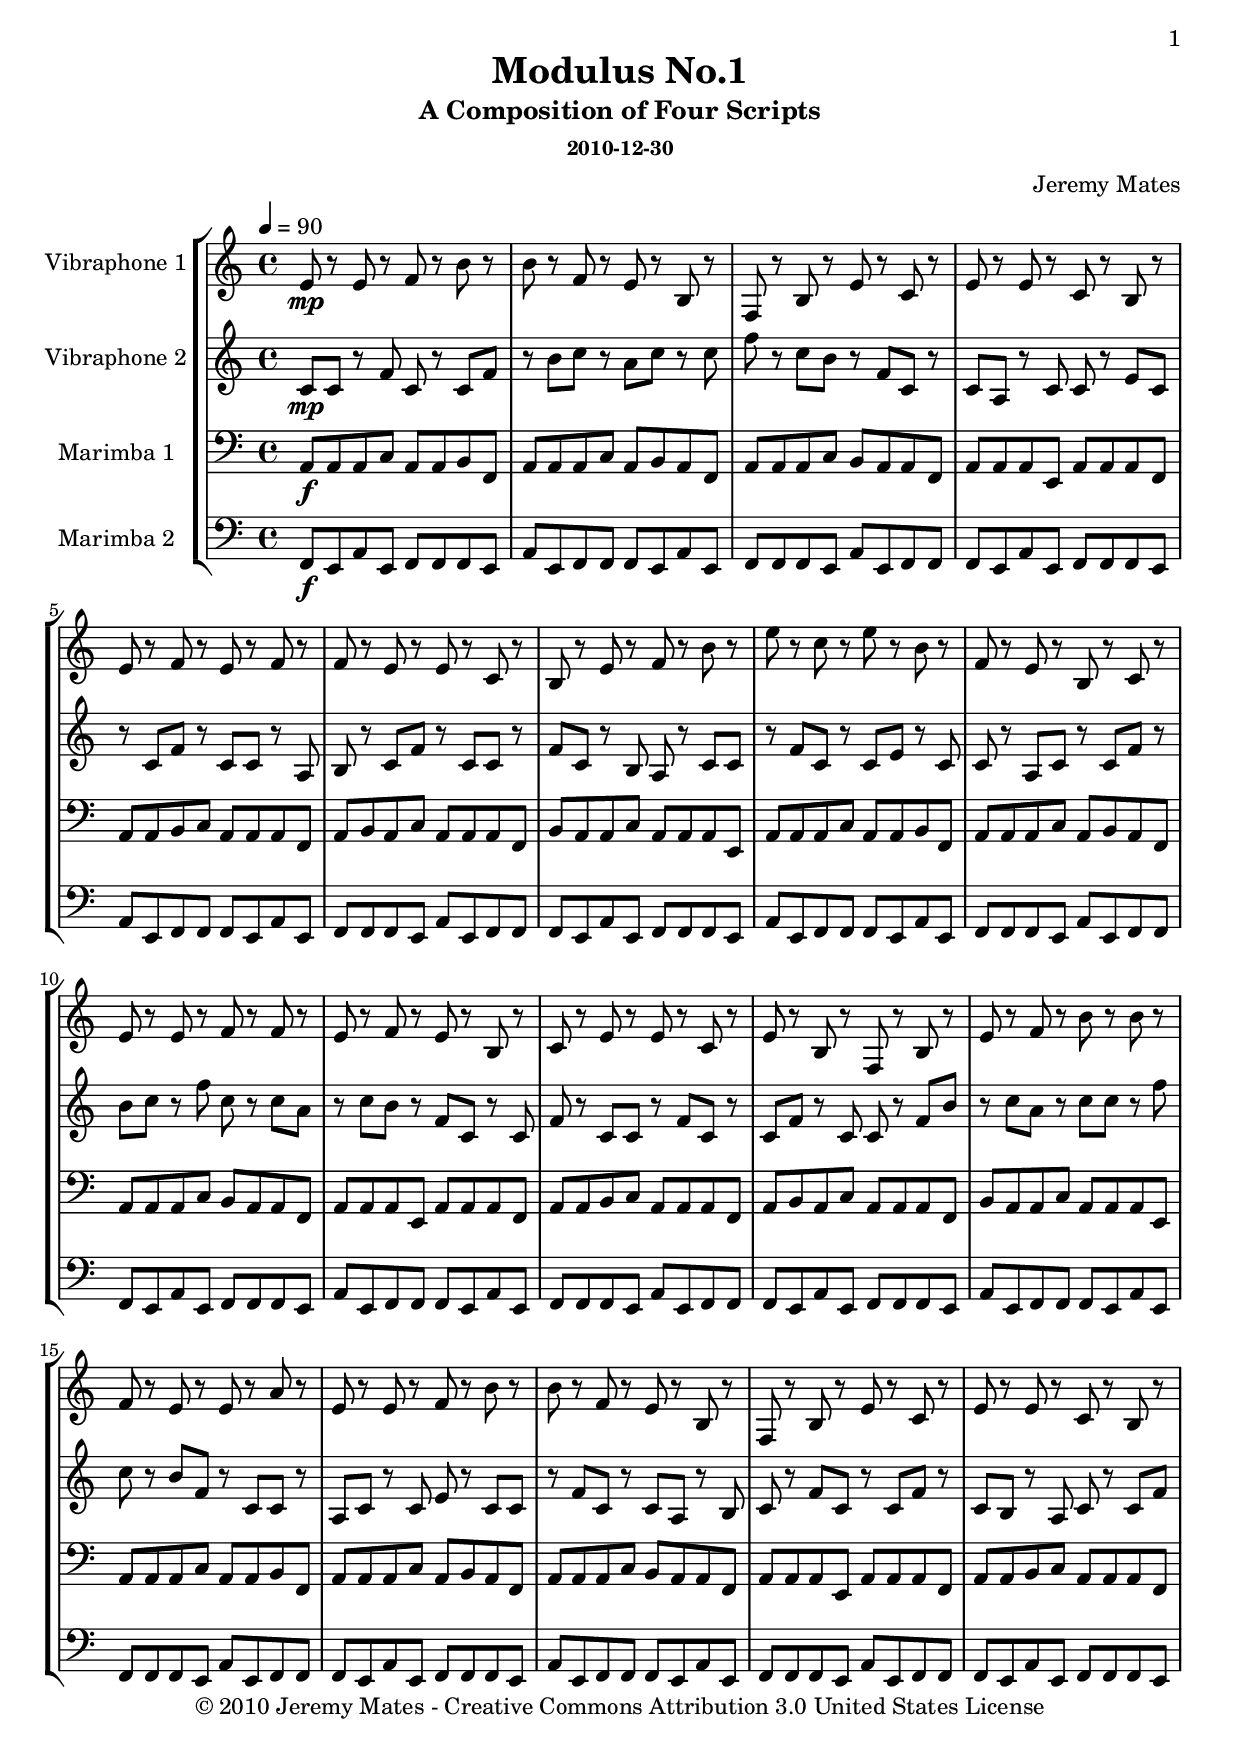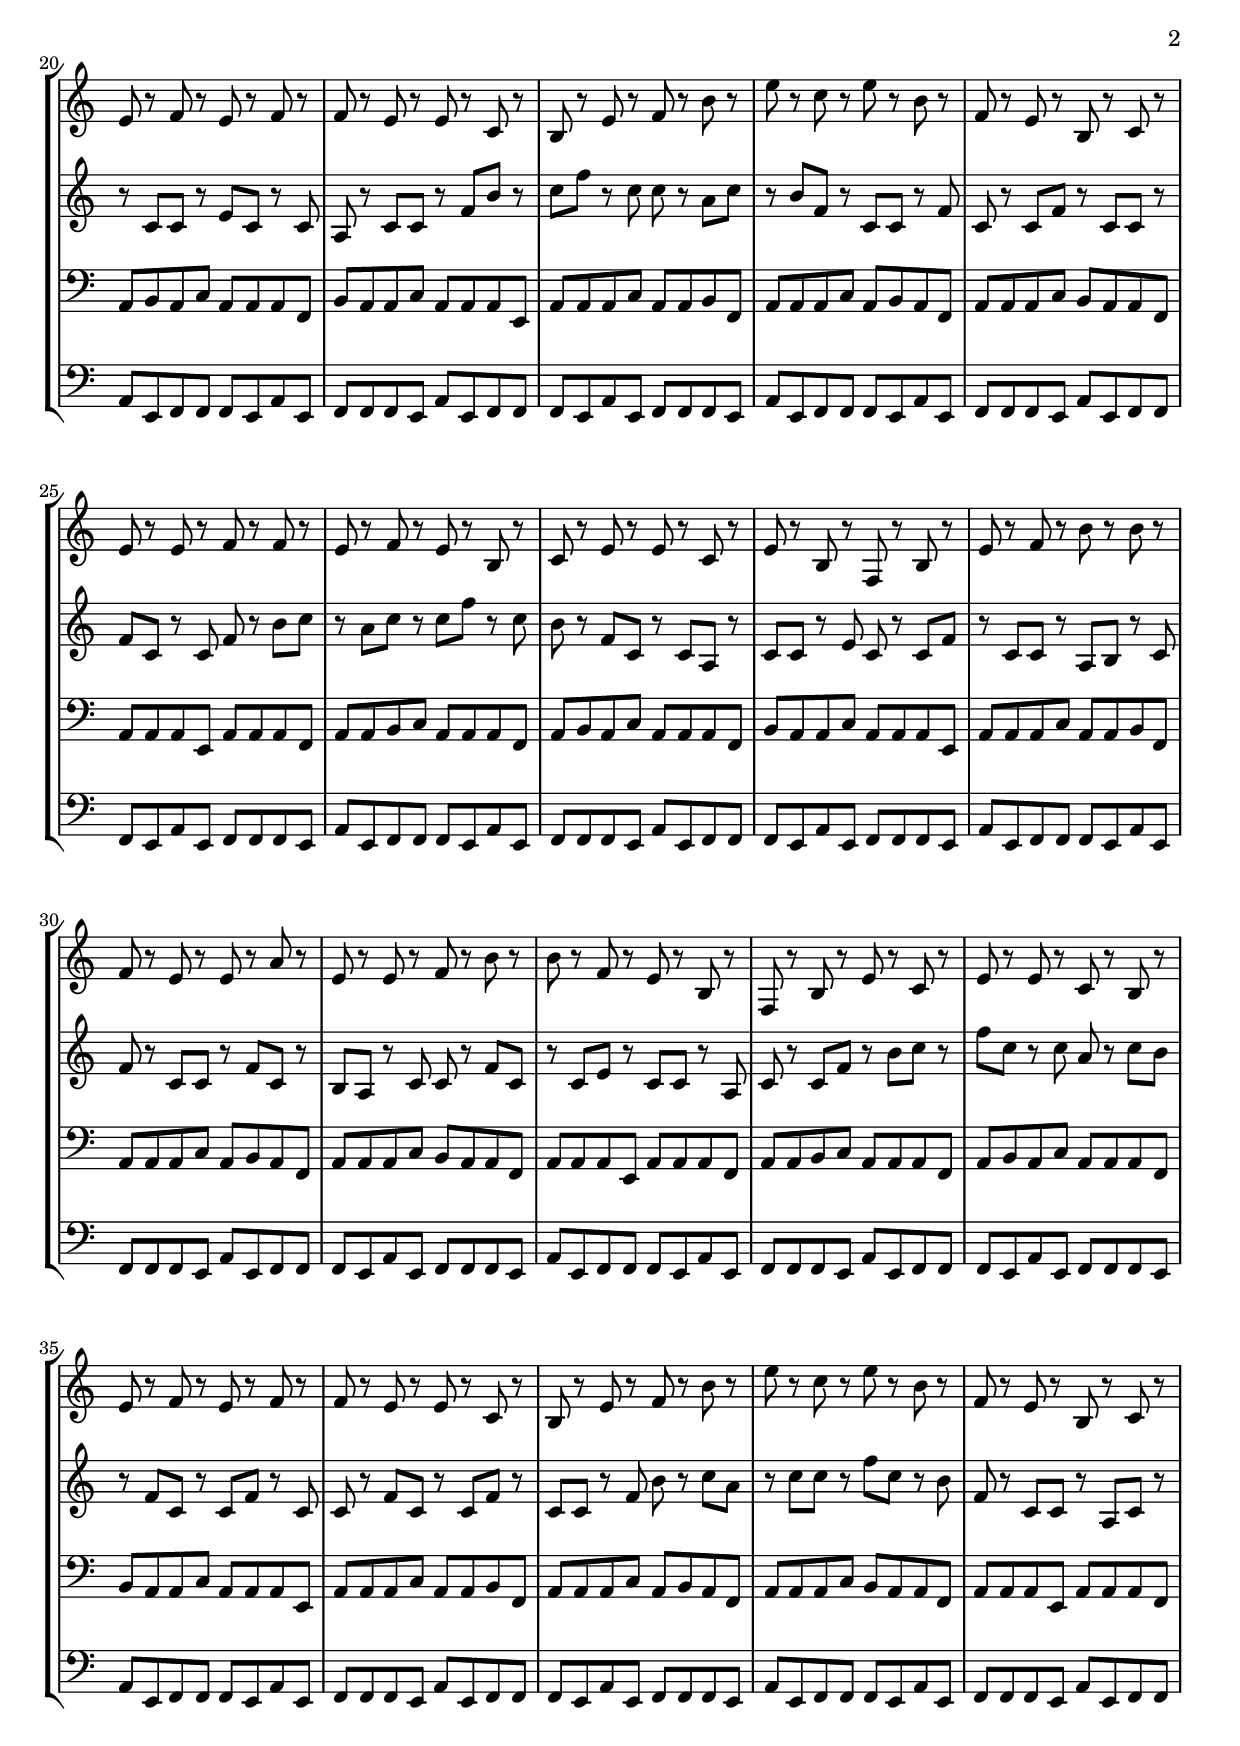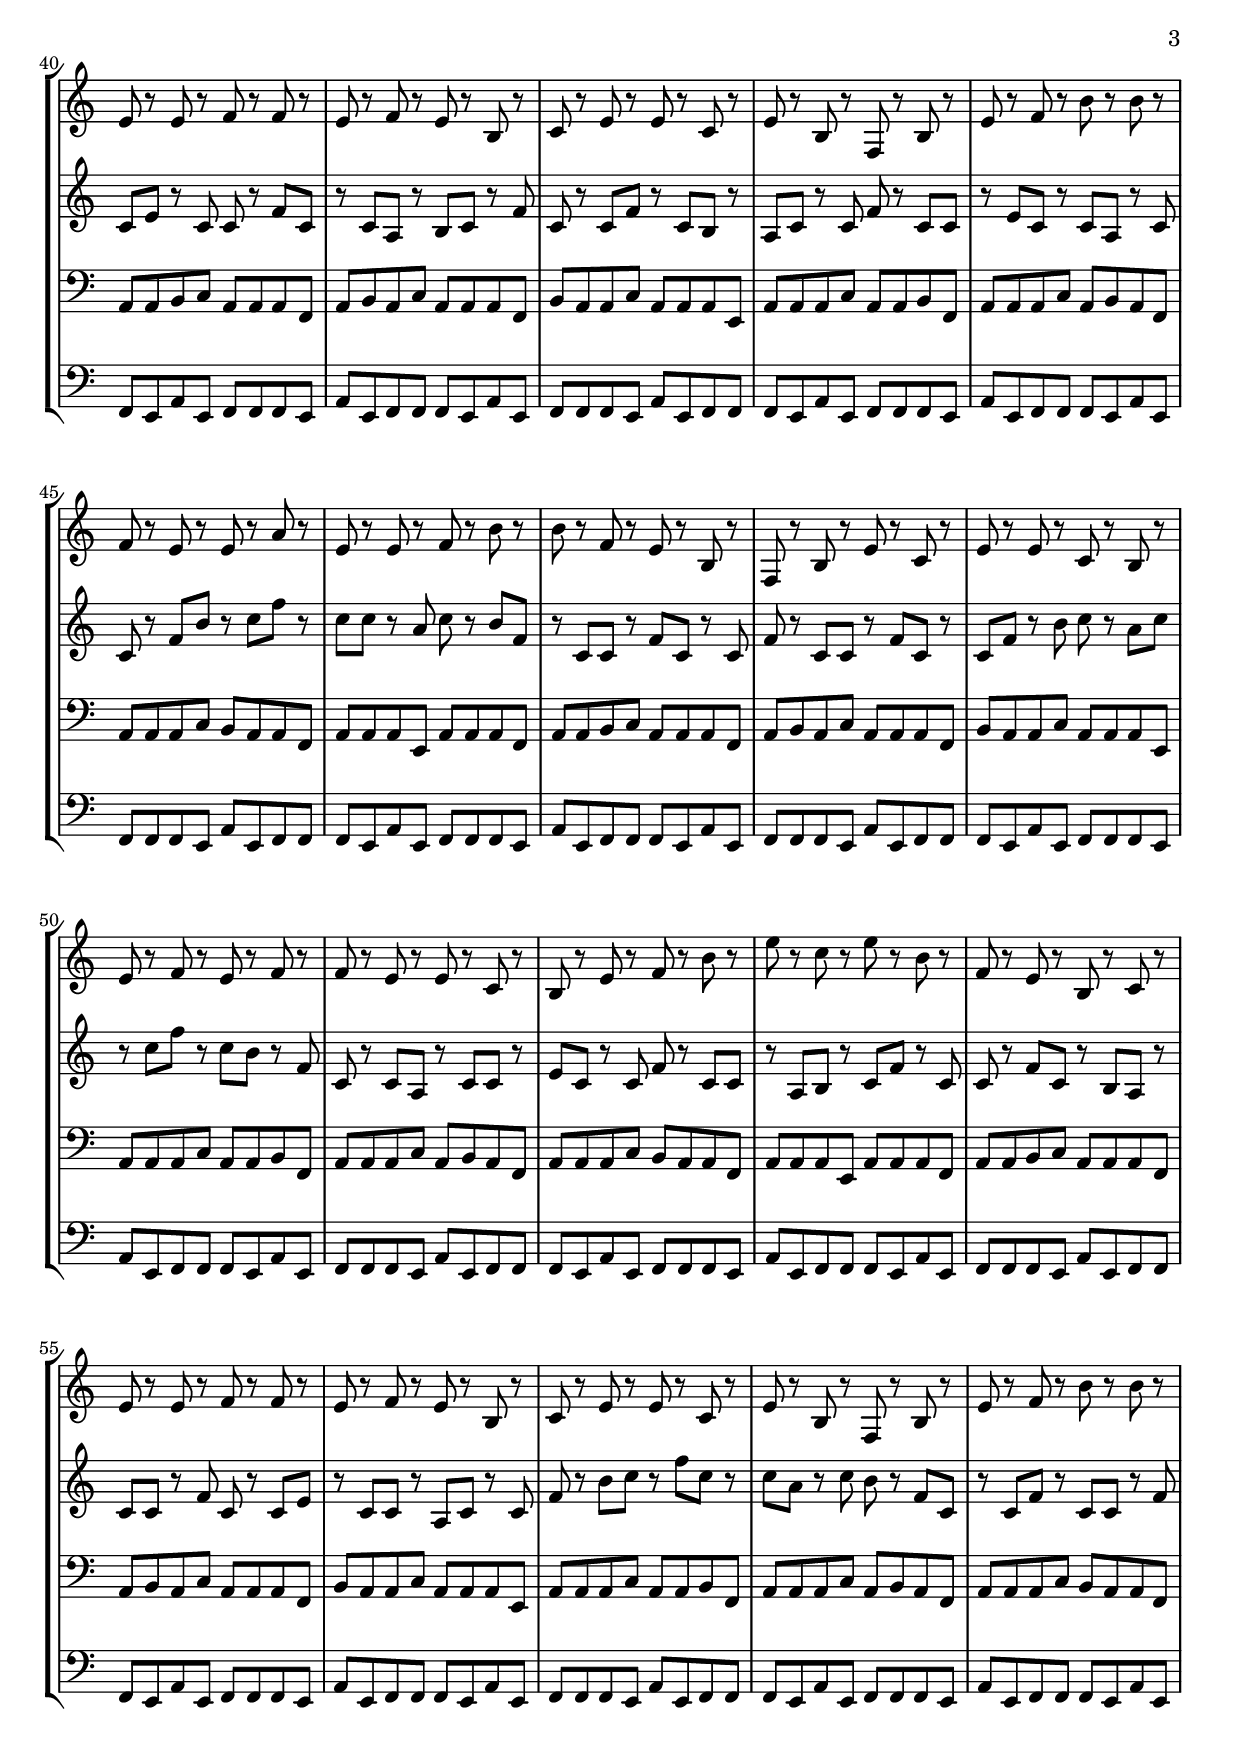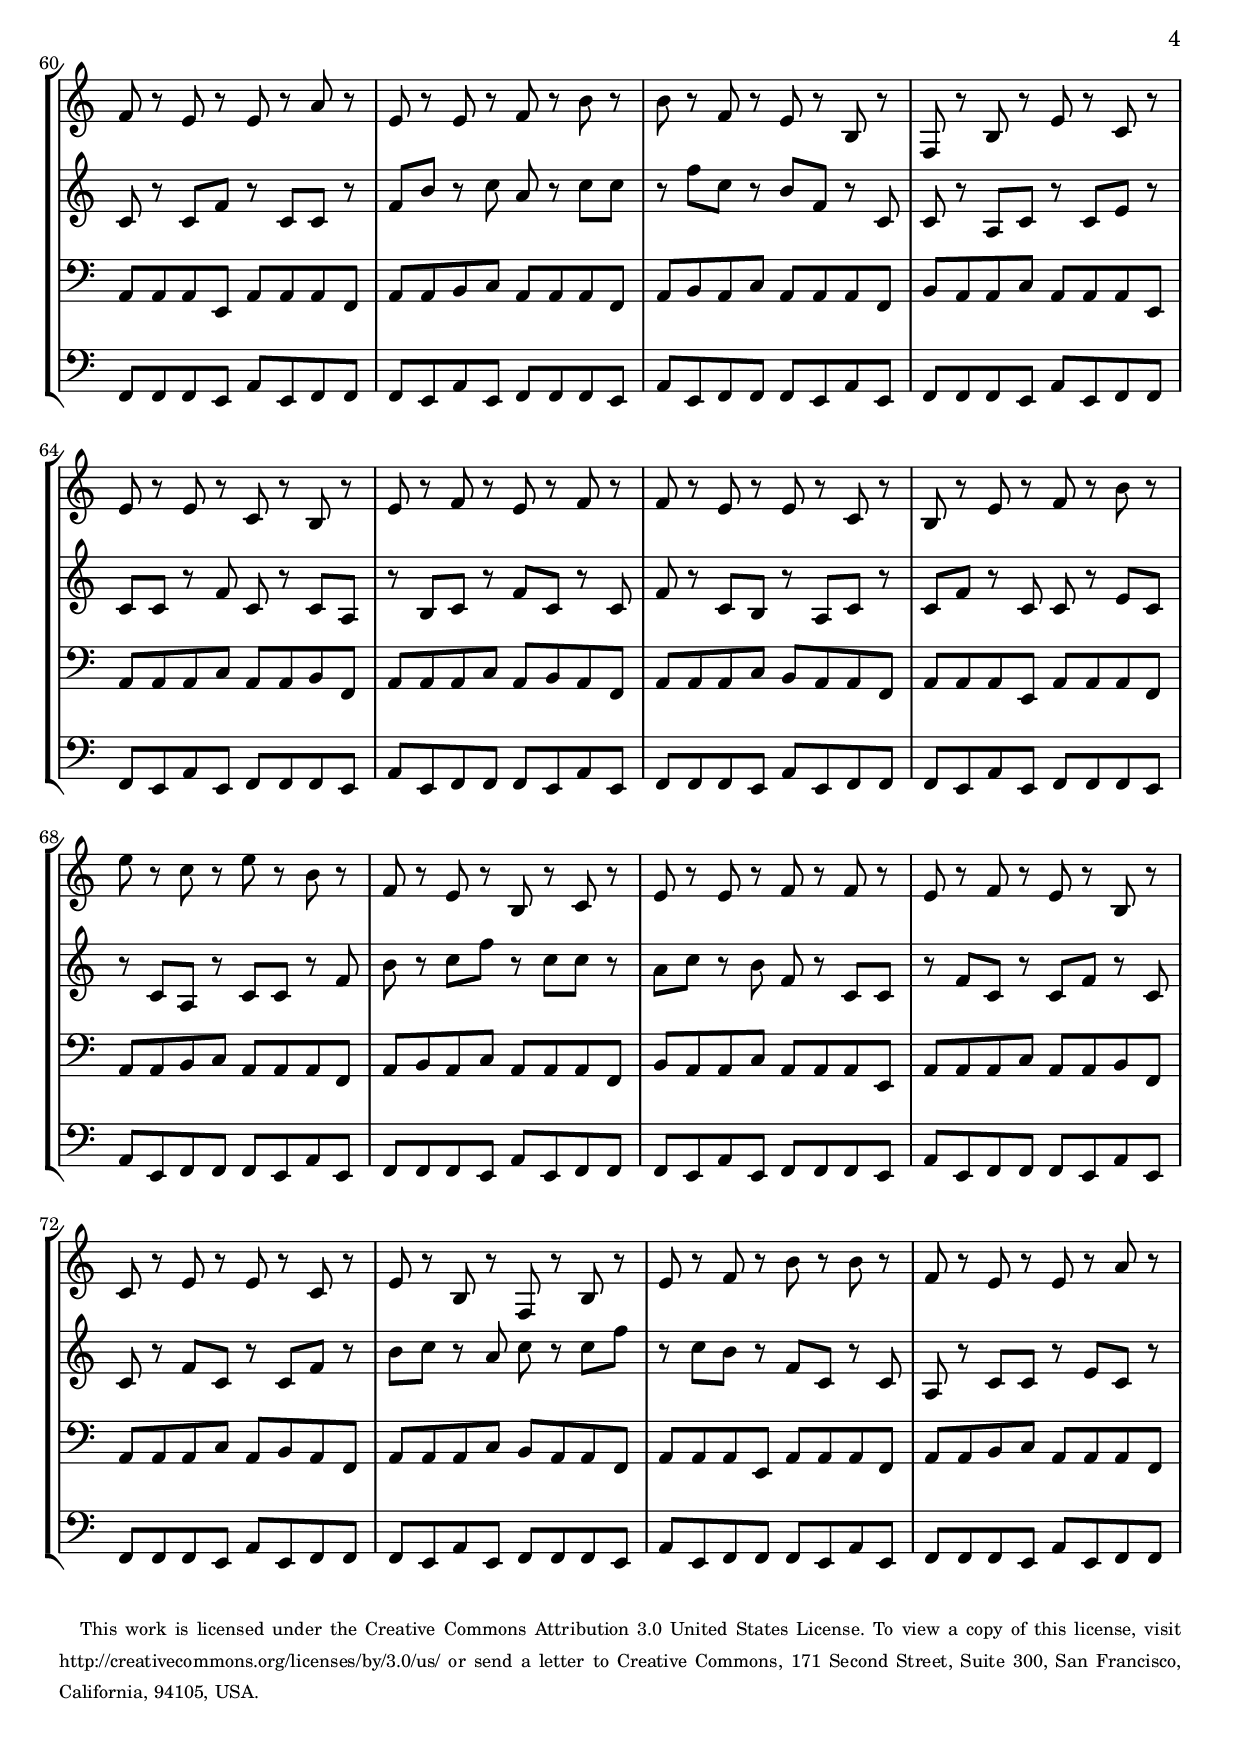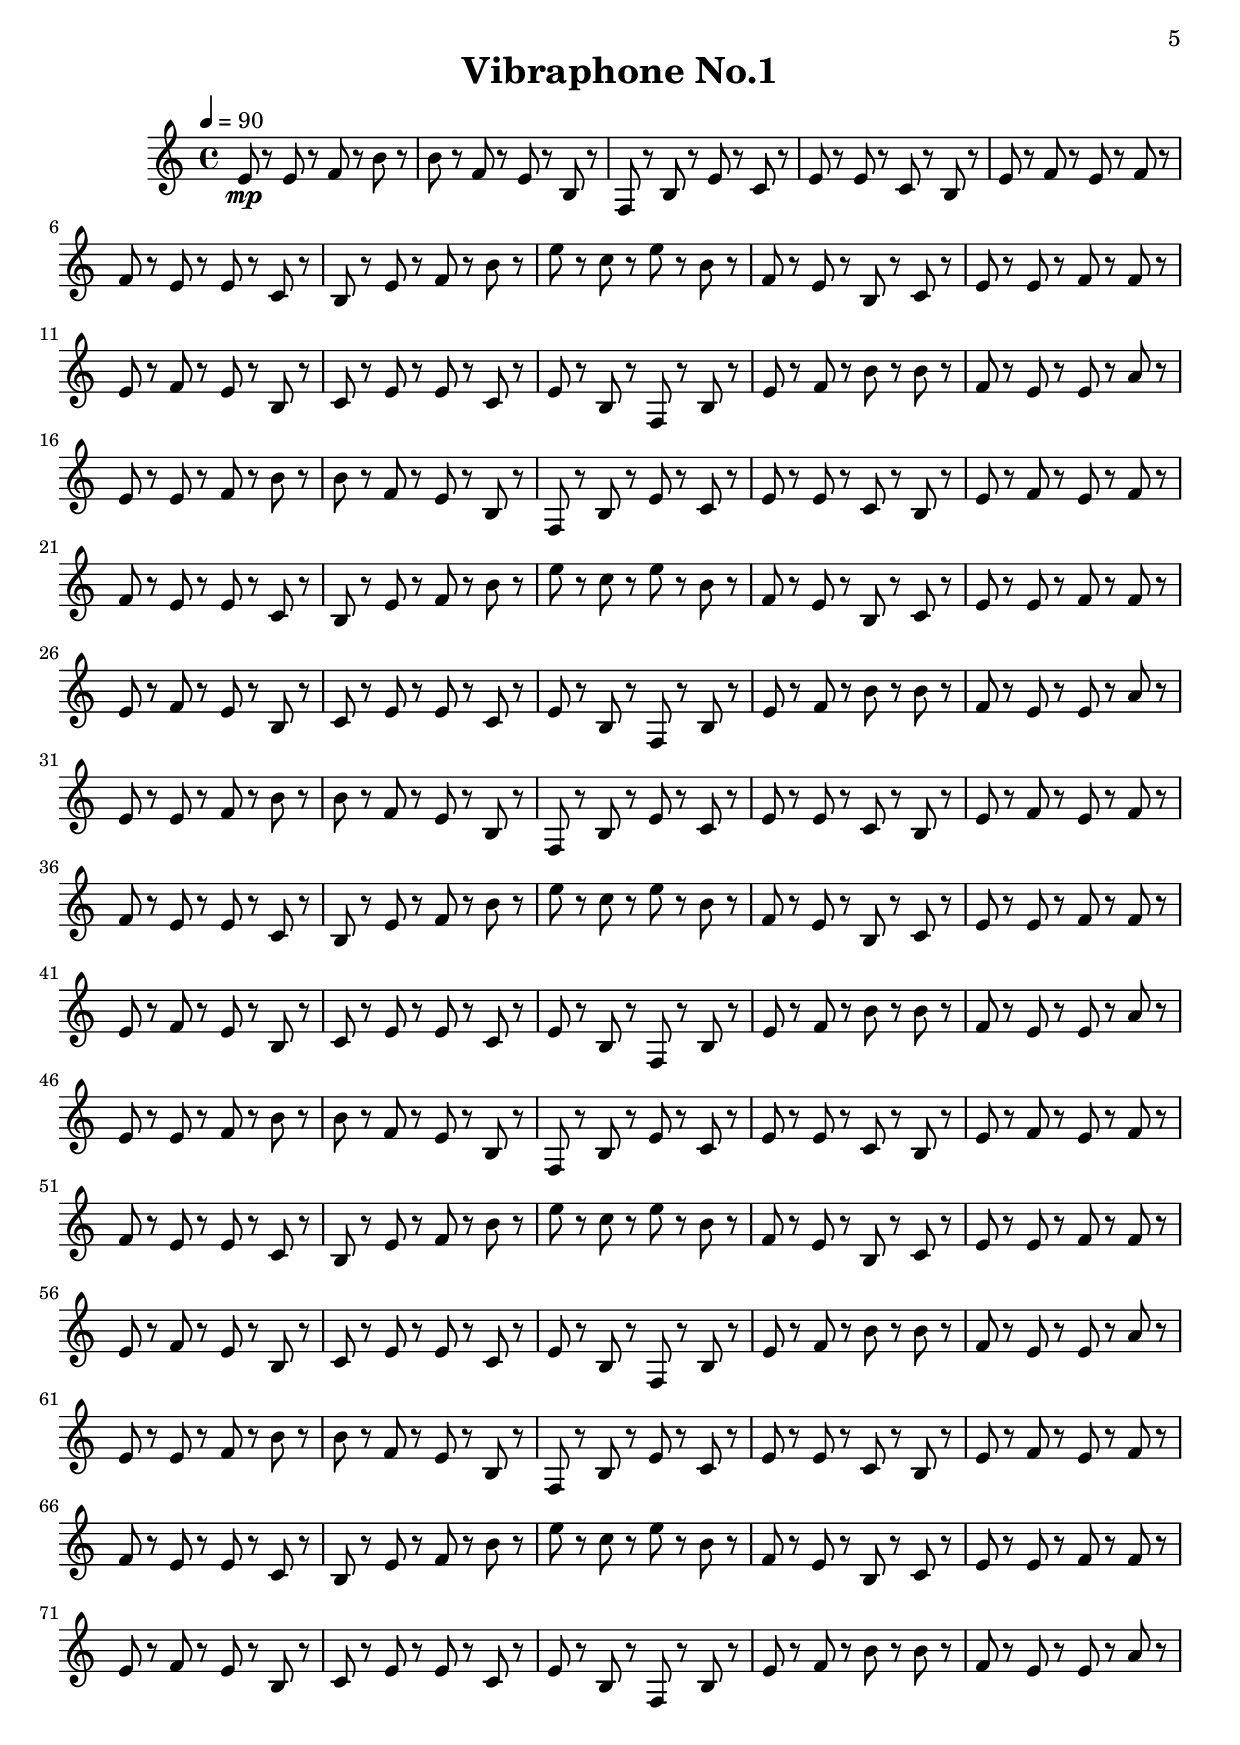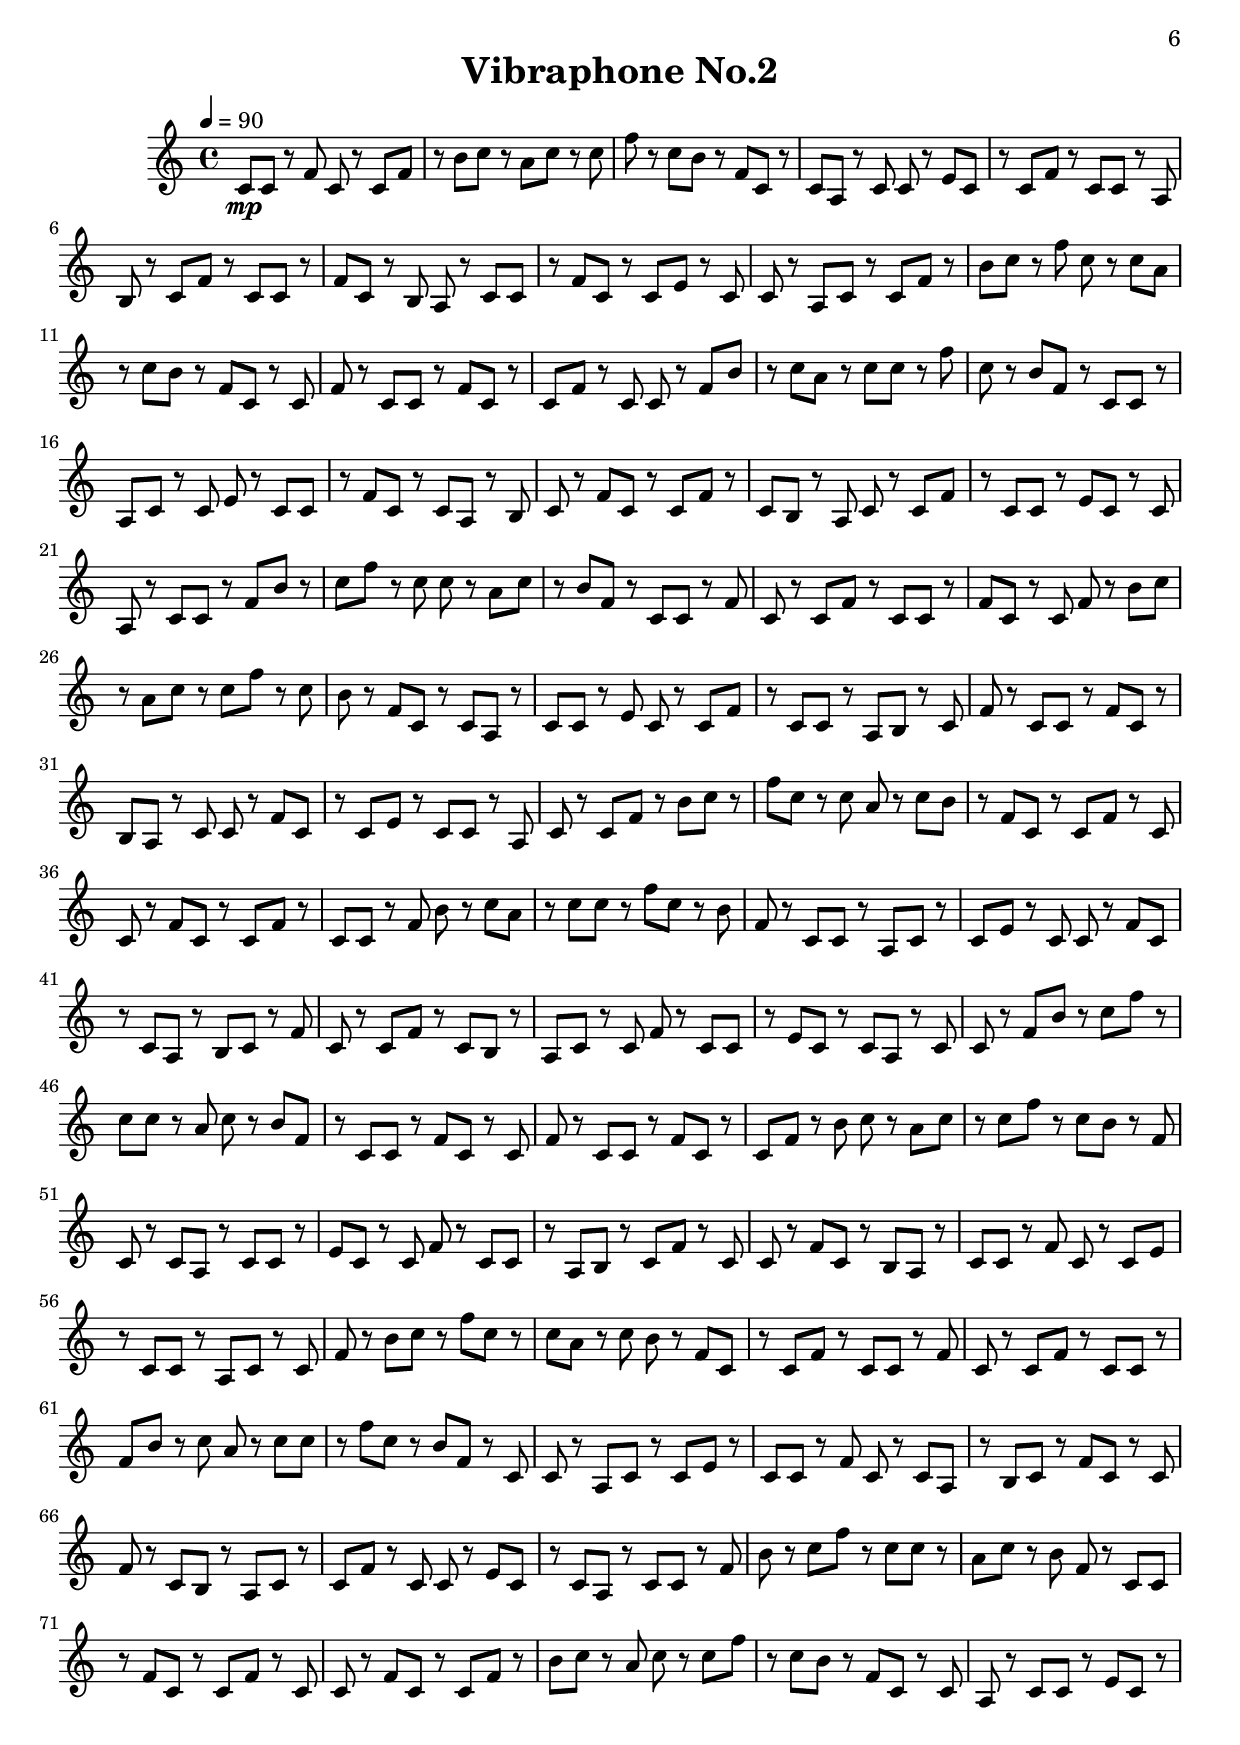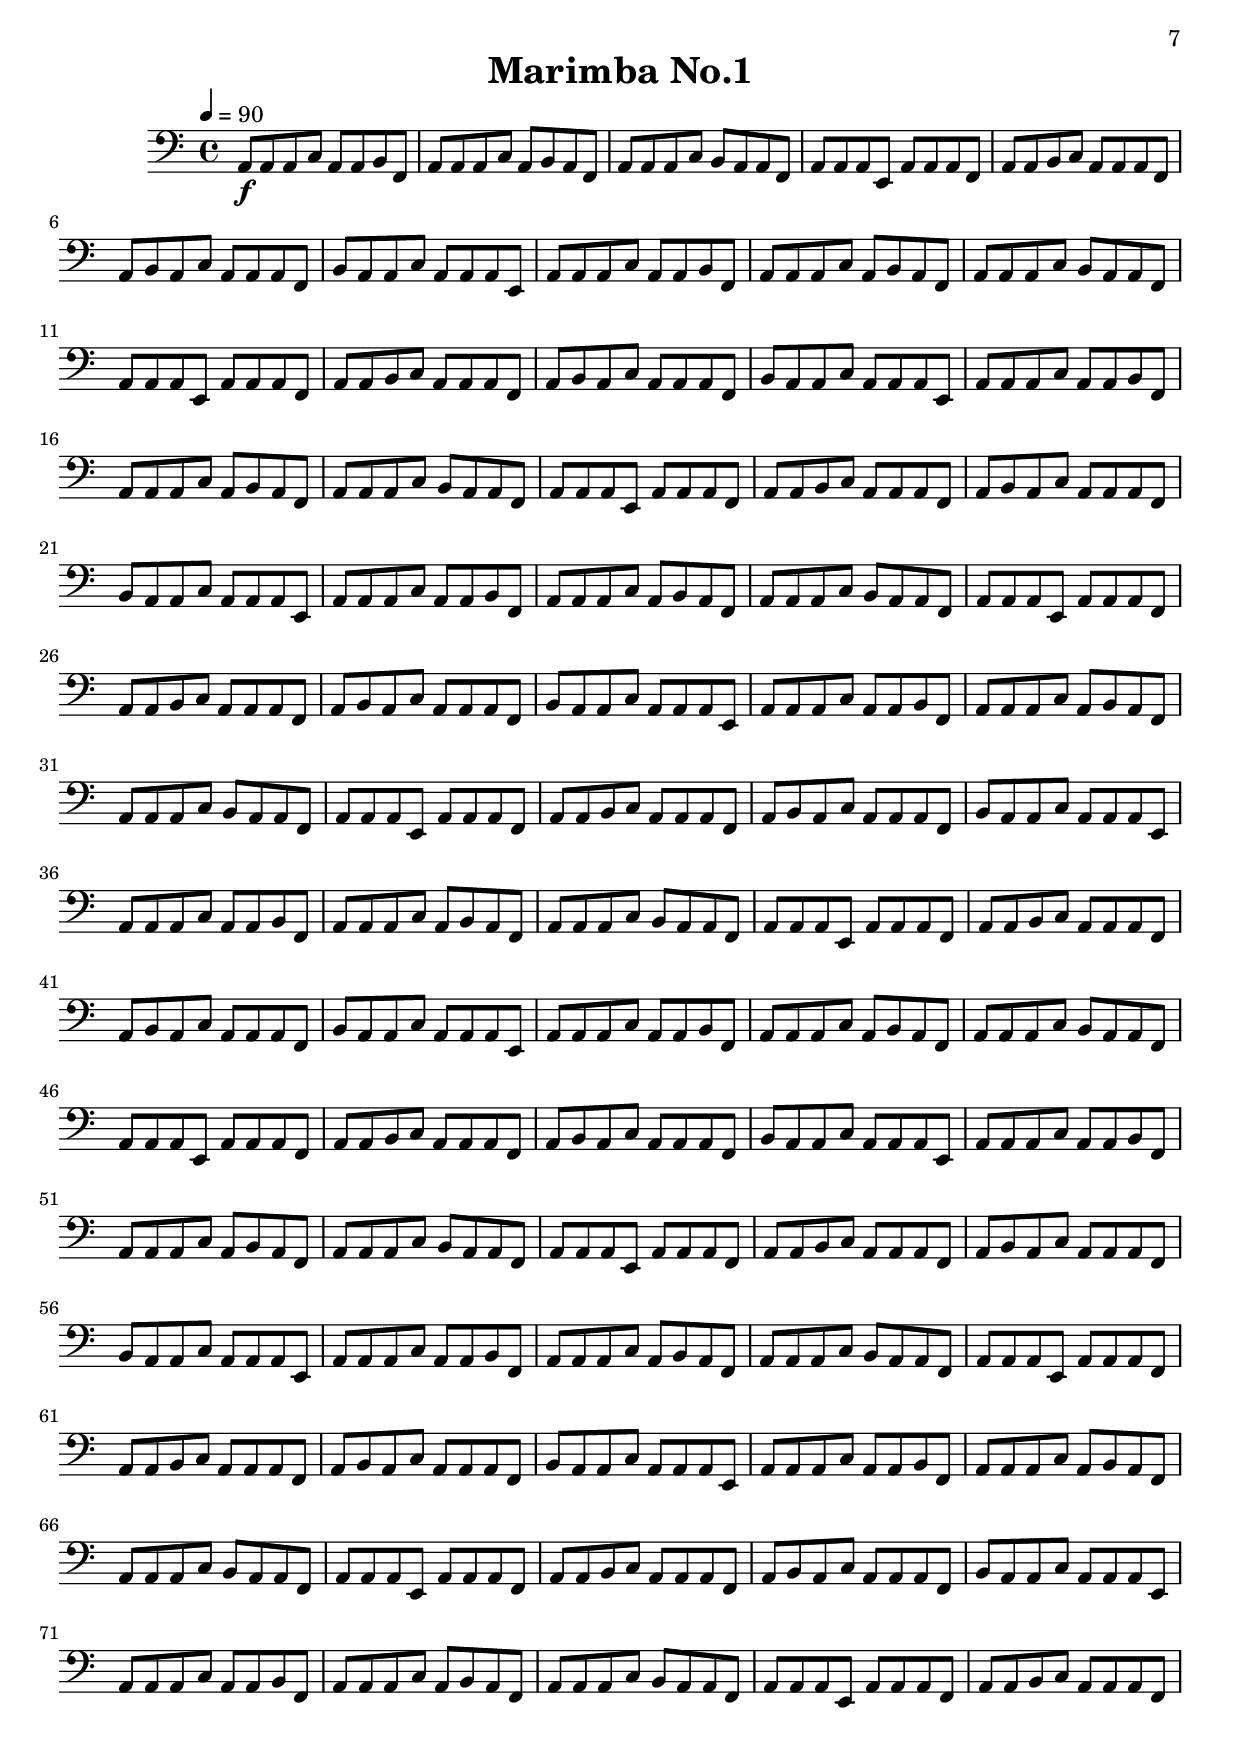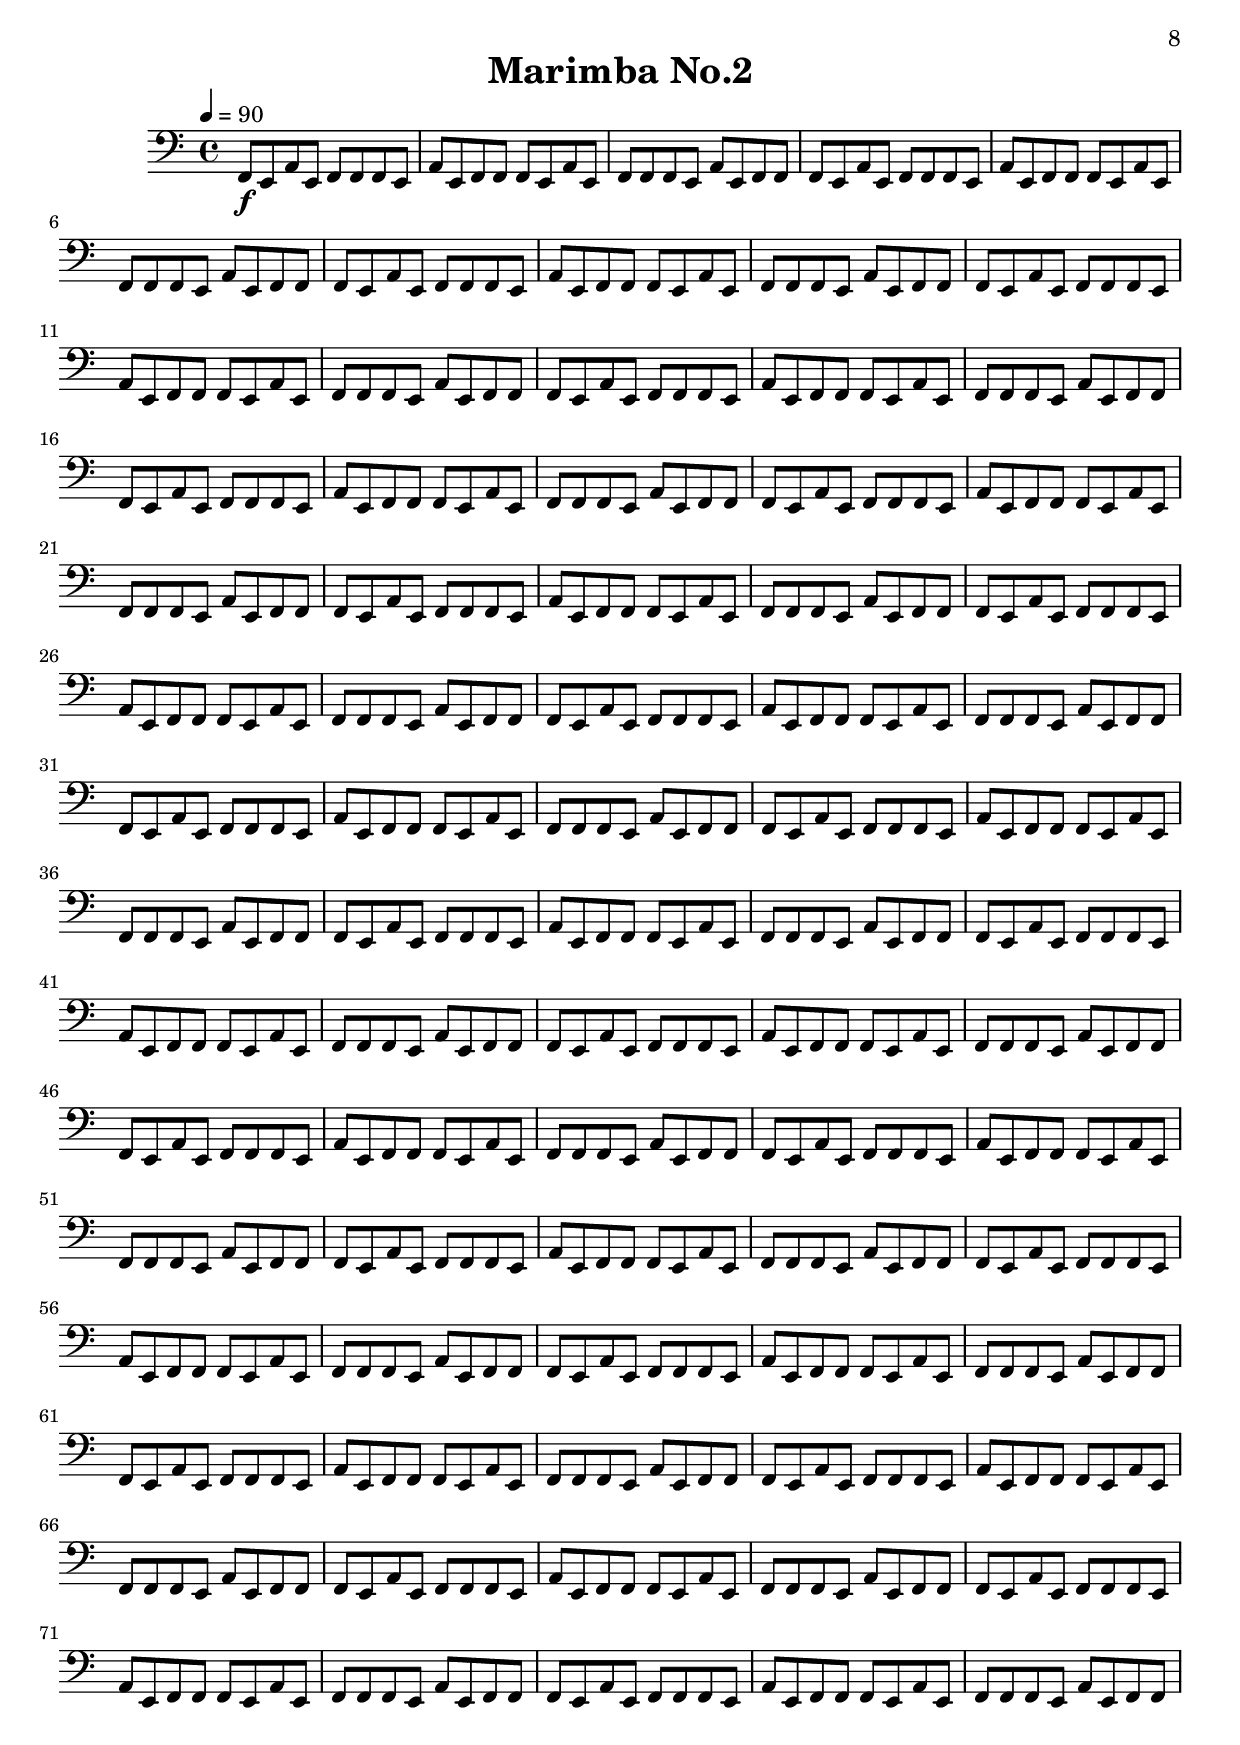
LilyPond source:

% LilyPond engraving system - http://www.lilypond.org/

\version "2.16.0"

#(define-markup-list-command (paragraph layout props args) (markup-list?)
 (interpret-markup-list layout props
   (make-justified-lines-markup-list (cons (make-hspace-markup 2) args))))

marimbaOne = \relative c {
  \set Staff.midiInstrument = #"Marimba"

  \clef bass
  \key c \major
  \time 4/4
  \tempo 4=90

a8\f a a c a a b f |
  a a a c a b a f |
  a a a c b a a f |
  a a a e a a a f |
  a a b c a a a f |
  a b a c a a a f |
  b a a c a a a e |
  a a a c a a b f |
  a a a c a b a f |
  a a a c b a a f |
  a a a e a a a f |
  a a b c a a a f |
  a b a c a a a f |
  b a a c a a a e |
  a a a c a a b f |
  a a a c a b a f |
  a a a c b a a f |
  a a a e a a a f |
  a a b c a a a f |
  a b a c a a a f |
  b a a c a a a e |
  a a a c a a b f |
  a a a c a b a f |
  a a a c b a a f |
  a a a e a a a f |
  a a b c a a a f |
  a b a c a a a f |
  b a a c a a a e |
  a a a c a a b f |
  a a a c a b a f |
  a a a c b a a f |
  a a a e a a a f |
  a a b c a a a f |
  a b a c a a a f |
  b a a c a a a e |
  a a a c a a b f |
  a a a c a b a f |
  a a a c b a a f |
  a a a e a a a f |
  a a b c a a a f |
  a b a c a a a f |
  b a a c a a a e |
  a a a c a a b f |
  a a a c a b a f |
  a a a c b a a f |
  a a a e a a a f |
  a a b c a a a f |
  a b a c a a a f |
  b a a c a a a e |
  a a a c a a b f |
  a a a c a b a f |
  a a a c b a a f |
  a a a e a a a f |
  a a b c a a a f |
  a b a c a a a f |
  b a a c a a a e |
  a a a c a a b f |
  a a a c a b a f |
  a a a c b a a f |
  a a a e a a a f |
  a a b c a a a f |
  a b a c a a a f |
  b a a c a a a e |
  a a a c a a b f |
  a a a c a b a f |
  a a a c b a a f |
  a a a e a a a f |
  a a b c a a a f |
  a b a c a a a f |
  b a a c a a a e |
  a a a c a a b f |
  a a a c a b a f |
  a a a c b a a f |
  a a a e a a a f |
  a a b c a a a f |
}

marimbaTwo = \relative c, {
  \set Staff.midiInstrument = #"Marimba"

  \clef bass
  \key c \major
  \time 4/4
  \tempo 4=90

f8\f e a e f f f e |
  a e f f f e a e |
  f f f e a e f f |
  f e a e f f f e |
  a e f f f e a e |
  f f f e a e f f |
  f e a e f f f e |
  a e f f f e a e |
  f f f e a e f f |
  f e a e f f f e |
  a e f f f e a e |
  f f f e a e f f |
  f e a e f f f e |
  a e f f f e a e |
  f f f e a e f f |
  f e a e f f f e |
  a e f f f e a e |
  f f f e a e f f |
  f e a e f f f e |
  a e f f f e a e |
  f f f e a e f f |
  f e a e f f f e |
  a e f f f e a e |
  f f f e a e f f |
  f e a e f f f e |
  a e f f f e a e |
  f f f e a e f f |
  f e a e f f f e |
  a e f f f e a e |
  f f f e a e f f |
  f e a e f f f e |
  a e f f f e a e |
  f f f e a e f f |
  f e a e f f f e |
  a e f f f e a e |
  f f f e a e f f |
  f e a e f f f e |
  a e f f f e a e |
  f f f e a e f f |
  f e a e f f f e |
  a e f f f e a e |
  f f f e a e f f |
  f e a e f f f e |
  a e f f f e a e |
  f f f e a e f f |
  f e a e f f f e |
  a e f f f e a e |
  f f f e a e f f |
  f e a e f f f e |
  a e f f f e a e |
  f f f e a e f f |
  f e a e f f f e |
  a e f f f e a e |
  f f f e a e f f |
  f e a e f f f e |
  a e f f f e a e |
  f f f e a e f f |
  f e a e f f f e |
  a e f f f e a e |
  f f f e a e f f |
  f e a e f f f e |
  a e f f f e a e |
  f f f e a e f f |
  f e a e f f f e |
  a e f f f e a e |
  f f f e a e f f |
  f e a e f f f e |
  a e f f f e a e |
  f f f e a e f f |
  f e a e f f f e |
  a e f f f e a e |
  f f f e a e f f |
  f e a e f f f e |
  a e f f f e a e |
  f f f e a e f f |
}

vibraphoneOne = \relative c' {
  \set Staff.midiInstrument = #"Vibraphone"

  \clef treble
  \key c \major
  \time 4/4
  \tempo 4=90

e8\mp r e r f r b r |
  b r f r e r b r |
  f r b r e r c r |
  e r e r c r b r |
  e r f r e r f r |
  f r e r e r c r |
  b r e r f r b r |
  e r c r e r b r |
  f r e r b r c r |
  e r e r f r f r |
  e r f r e r b r |
  c r e r e r c r |
  e r b r f r b r |
  e r f r b r b r |
  f r e r e r a r |
  e r e r f r b r |
  b r f r e r b r |
  f r b r e r c r |
  e r e r c r b r |
  e r f r e r f r |
  f r e r e r c r |
  b r e r f r b r |
  e r c r e r b r |
  f r e r b r c r |
  e r e r f r f r |
  e r f r e r b r |
  c r e r e r c r |
  e r b r f r b r |
  e r f r b r b r |
  f r e r e r a r |
  e r e r f r b r |
  b r f r e r b r |
  f r b r e r c r |
  e r e r c r b r |
  e r f r e r f r |
  f r e r e r c r |
  b r e r f r b r |
  e r c r e r b r |
  f r e r b r c r |
  e r e r f r f r |
  e r f r e r b r |
  c r e r e r c r |
  e r b r f r b r |
  e r f r b r b r |
  f r e r e r a r |
  e r e r f r b r |
  b r f r e r b r |
  f r b r e r c r |
  e r e r c r b r |
  e r f r e r f r |
  f r e r e r c r |
  b r e r f r b r |
  e r c r e r b r |
  f r e r b r c r |
  e r e r f r f r |
  e r f r e r b r |
  c r e r e r c r |
  e r b r f r b r |
  e r f r b r b r |
  f r e r e r a r |
  e r e r f r b r |
  b r f r e r b r |
  f r b r e r c r |
  e r e r c r b r |
  e r f r e r f r |
  f r e r e r c r |
  b r e r f r b r |
  e r c r e r b r |
  f r e r b r c r |
  e r e r f r f r |
  e r f r e r b r |
  c r e r e r c r |
  e r b r f r b r |
  e r f r b r b r |
  f r e r e r a r |
}

vibraphoneTwo = \relative c' {
  \set Staff.midiInstrument = #"Vibraphone"

  \clef treble
  \key c \major
  \time 4/4
  \tempo 4=90

c8\mp c r f c r c f |
  r b c r a c r c |
  f r c b r f c r |
  c a r c c r e c |
  r c f r c c r a |
  b r c f r c c r |
  f c r b a r c c |
  r f c r c e r c |
  c r a c r c f r |
  b c r f c r c a |
  r c b r f c r c |
  f r c c r f c r |
  c f r c c r f b |
  r c a r c c r f |
  c r b f r c c r |
  a c r c e r c c |
  r f c r c a r b |
  c r f c r c f r |
  c b r a c r c f |
  r c c r e c r c |
  a r c c r f b r |
  c f r c c r a c |
  r b f r c c r f |
  c r c f r c c r |
  f c r c f r b c |
  r a c r c f r c |
  b r f c r c a r |
  c c r e c r c f |
  r c c r a b r c |
  f r c c r f c r |
  b a r c c r f c |
  r c e r c c r a |
  c r c f r b c r |
  f c r c a r c b |
  r f c r c f r c |
  c r f c r c f r |
  c c r f b r c a |
  r c c r f c r b |
  f r c c r a c r |
  c e r c c r f c |
  r c a r b c r f |
  c r c f r c b r |
  a c r c f r c c |
  r e c r c a r c |
  c r f b r c f r |
  c c r a c r b f |
  r c c r f c r c |
  f r c c r f c r |
  c f r b c r a c |
  r c f r c b r f |
  c r c a r c c r |
  e c r c f r c c |
  r a b r c f r c |
  c r f c r b a r |
  c c r f c r c e |
  r c c r a c r c |
  f r b c r f c r |
  c a r c b r f c |
  r c f r c c r f |
  c r c f r c c r |
  f b r c a r c c |
  r f c r b f r c |
  c r a c r c e r |
  c c r f c r c a |
  r b c r f c r c |
  f r c b r a c r |
  c f r c c r e c |
  r c a r c c r f |
  b r c f r c c r |
  a c r b f r c c |
  r f c r c f r c |
  c r f c r c f r |
  b c r a c r c f |
  r c b r f c r c |
  a r c c r e c r |
}

\book {
  \paper {
    between-system-space = 1.5\cm
    between-system-padding = #1
    ragged-bottom=##f
    ragged-last-bottom=##f

    oddHeaderMarkup = \markup \fill-line {
      "" \fromproperty #'page:page-number-string }
    evenHeaderMarkup = \markup \fill-line {
      "" \fromproperty #'page:page-number-string }
  }
  \bookpart {
    \header {
      title = "Modulus No.1"
      subtitle = "A Composition of Four Scripts"
      subsubtitle = "2010-12-30"
      composer = "Jeremy Mates"
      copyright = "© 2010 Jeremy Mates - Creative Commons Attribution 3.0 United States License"
    }
    \score {
      \new StaffGroup <<
        \new Staff << \set Staff.instrumentName = #"Vibraphone 1" \vibraphoneOne >>
        \new Staff << \set Staff.instrumentName = #"Vibraphone 2" \vibraphoneTwo >>
        \new Staff << \set Staff.instrumentName = #"Marimba 1" \marimbaOne >>
        \new Staff << \set Staff.instrumentName = #"Marimba 2" \marimbaTwo >>
      >>
      \layout {
        indent = 2.5\cm
      }
      \midi { }
    }
  \markuplist { \paragraph { \tiny {
This work is licensed under the Creative Commons Attribution 3.0 United
States License. To view a copy of this license, visit
http://creativecommons.org/licenses/by/3.0/us/ or send a letter to
Creative Commons, 171 Second Street, Suite 300, San Francisco,
California, 94105, USA.
} } }
  }
  \bookpart {
    \header {
      title = "Vibraphone No.1"
    }
    \score {
      \new Staff << \vibraphoneOne >>
    }
  }
  \bookpart {
    \header {
      title = "Vibraphone No.2"
    }
    \score {
      \new Staff << \vibraphoneTwo >>
    }
  }
  \bookpart {
    \header {
      title = "Marimba No.1"
    }
    \score {
      \new Staff << \marimbaOne >>
    }
  }
  \bookpart {
    \header {
      title = "Marimba No.2"
    }
    \score {
      \new Staff << \marimbaTwo >>
    }
  }
}
